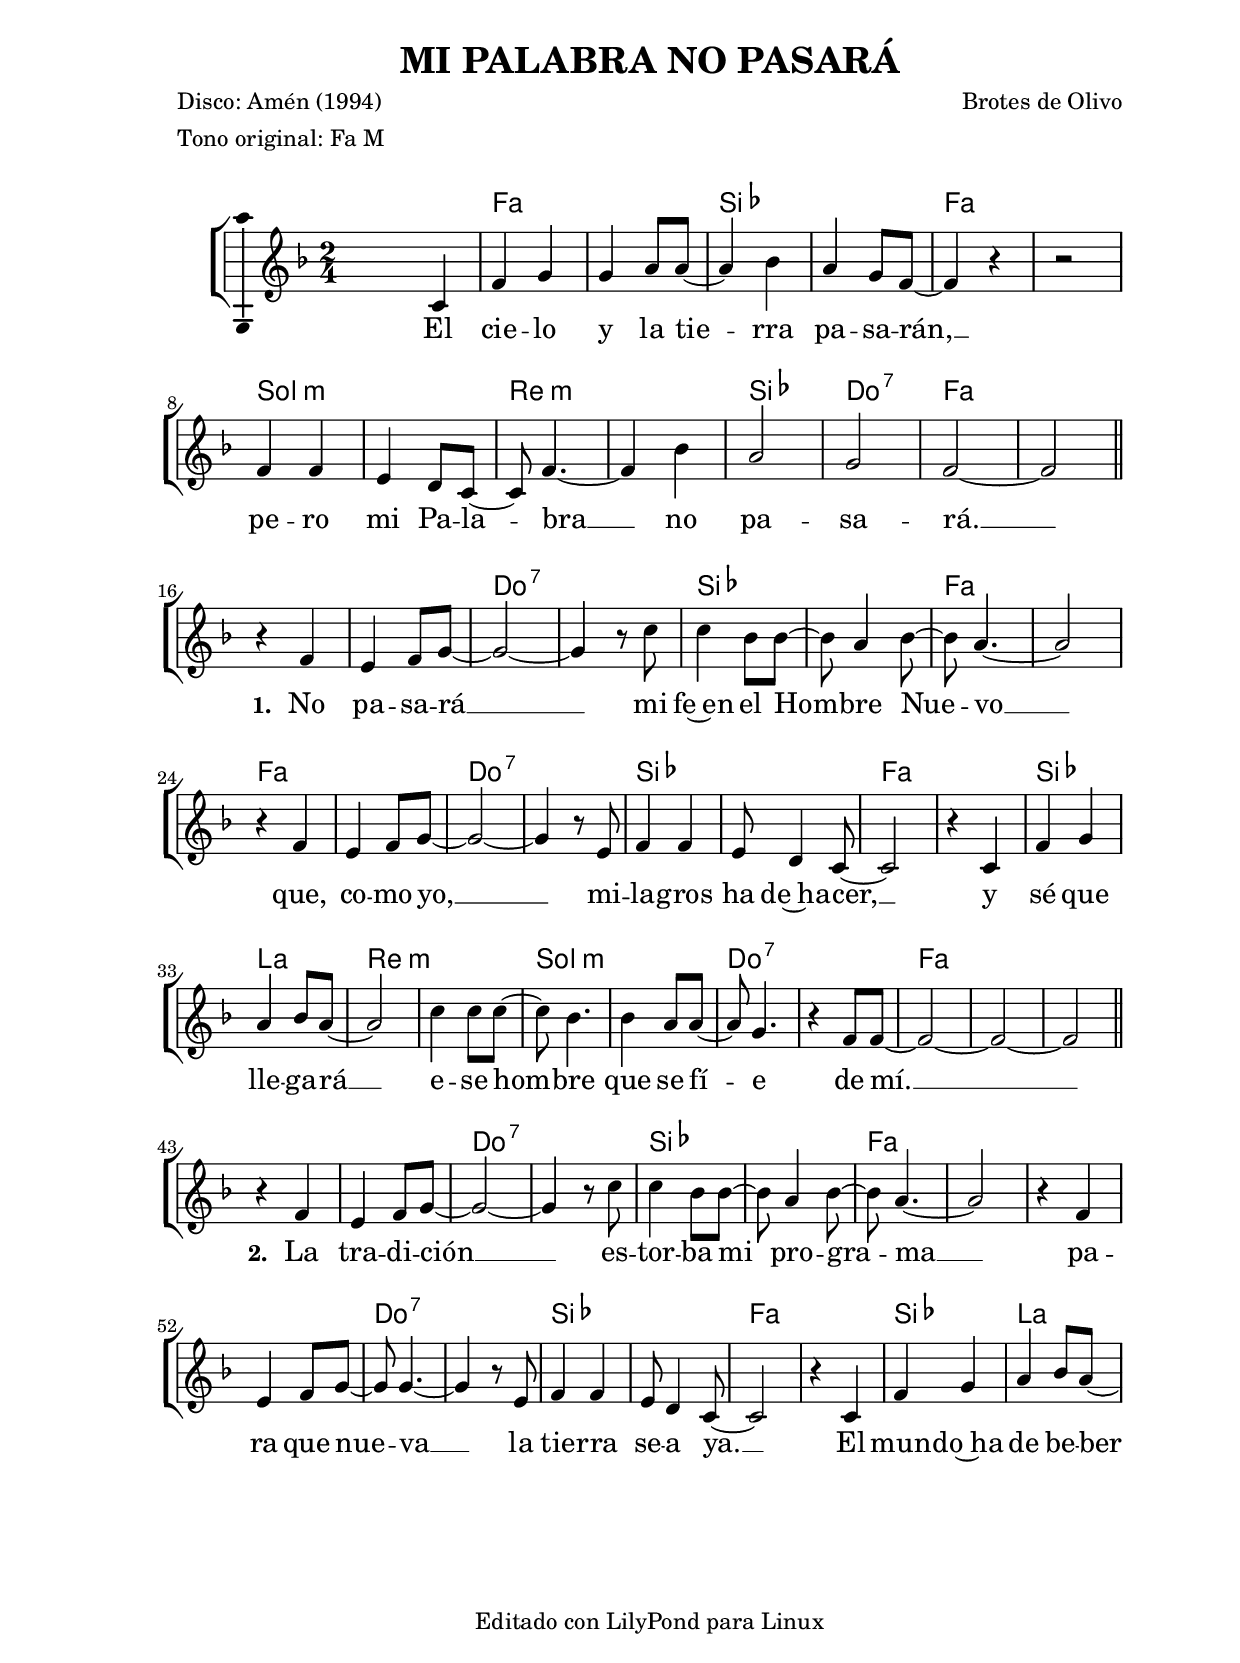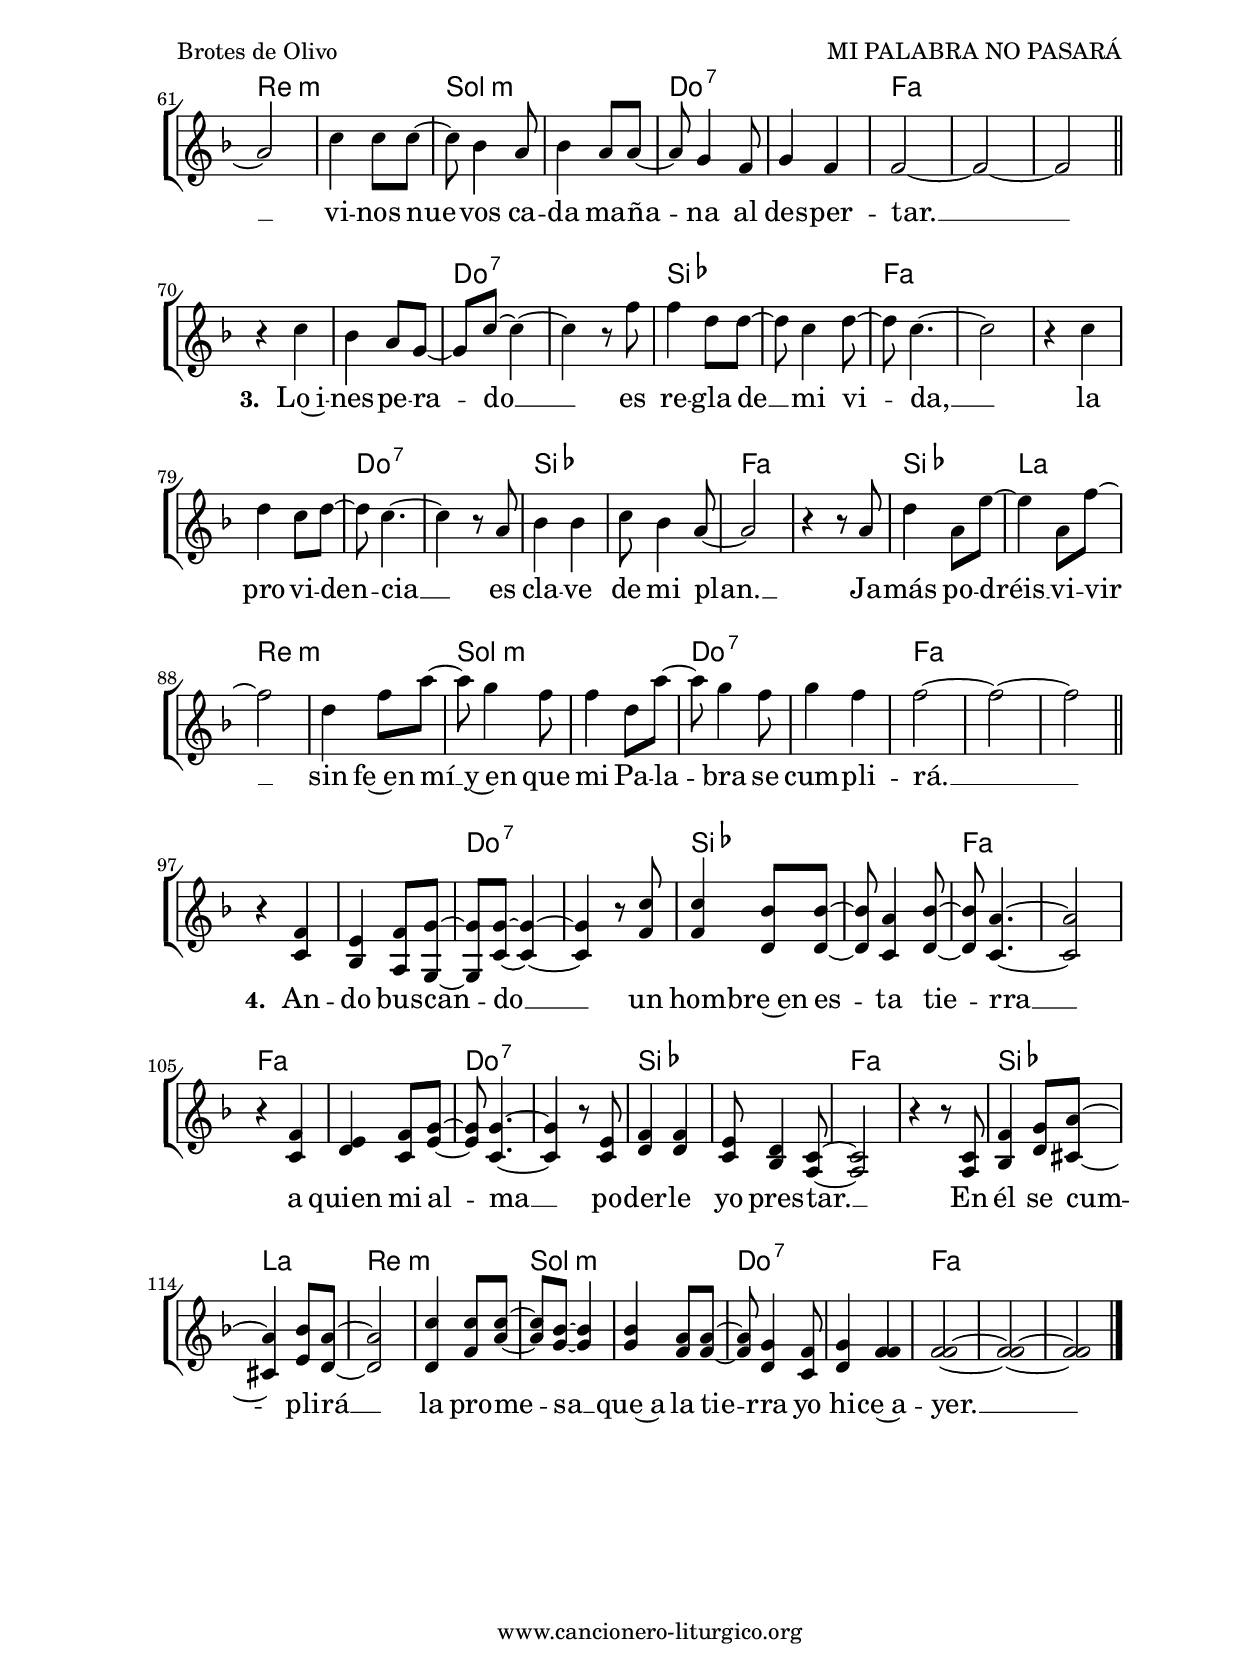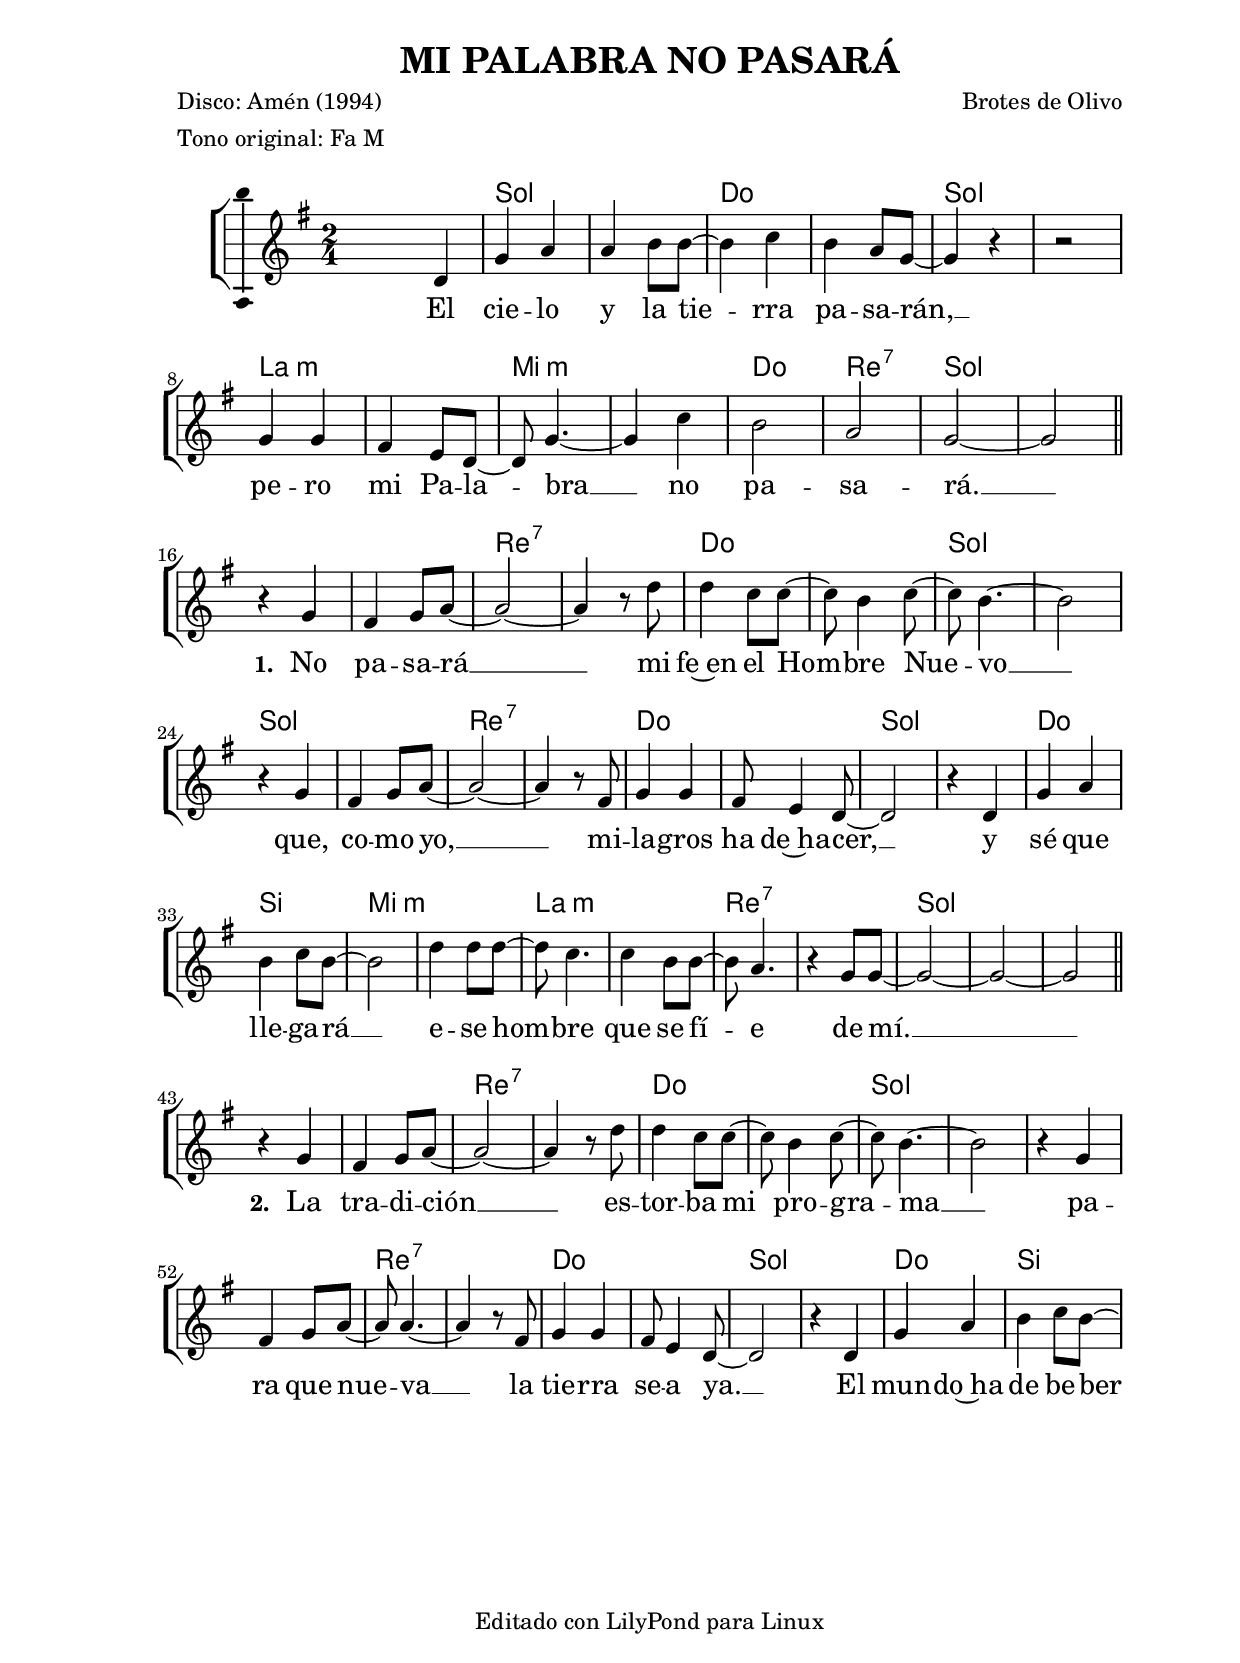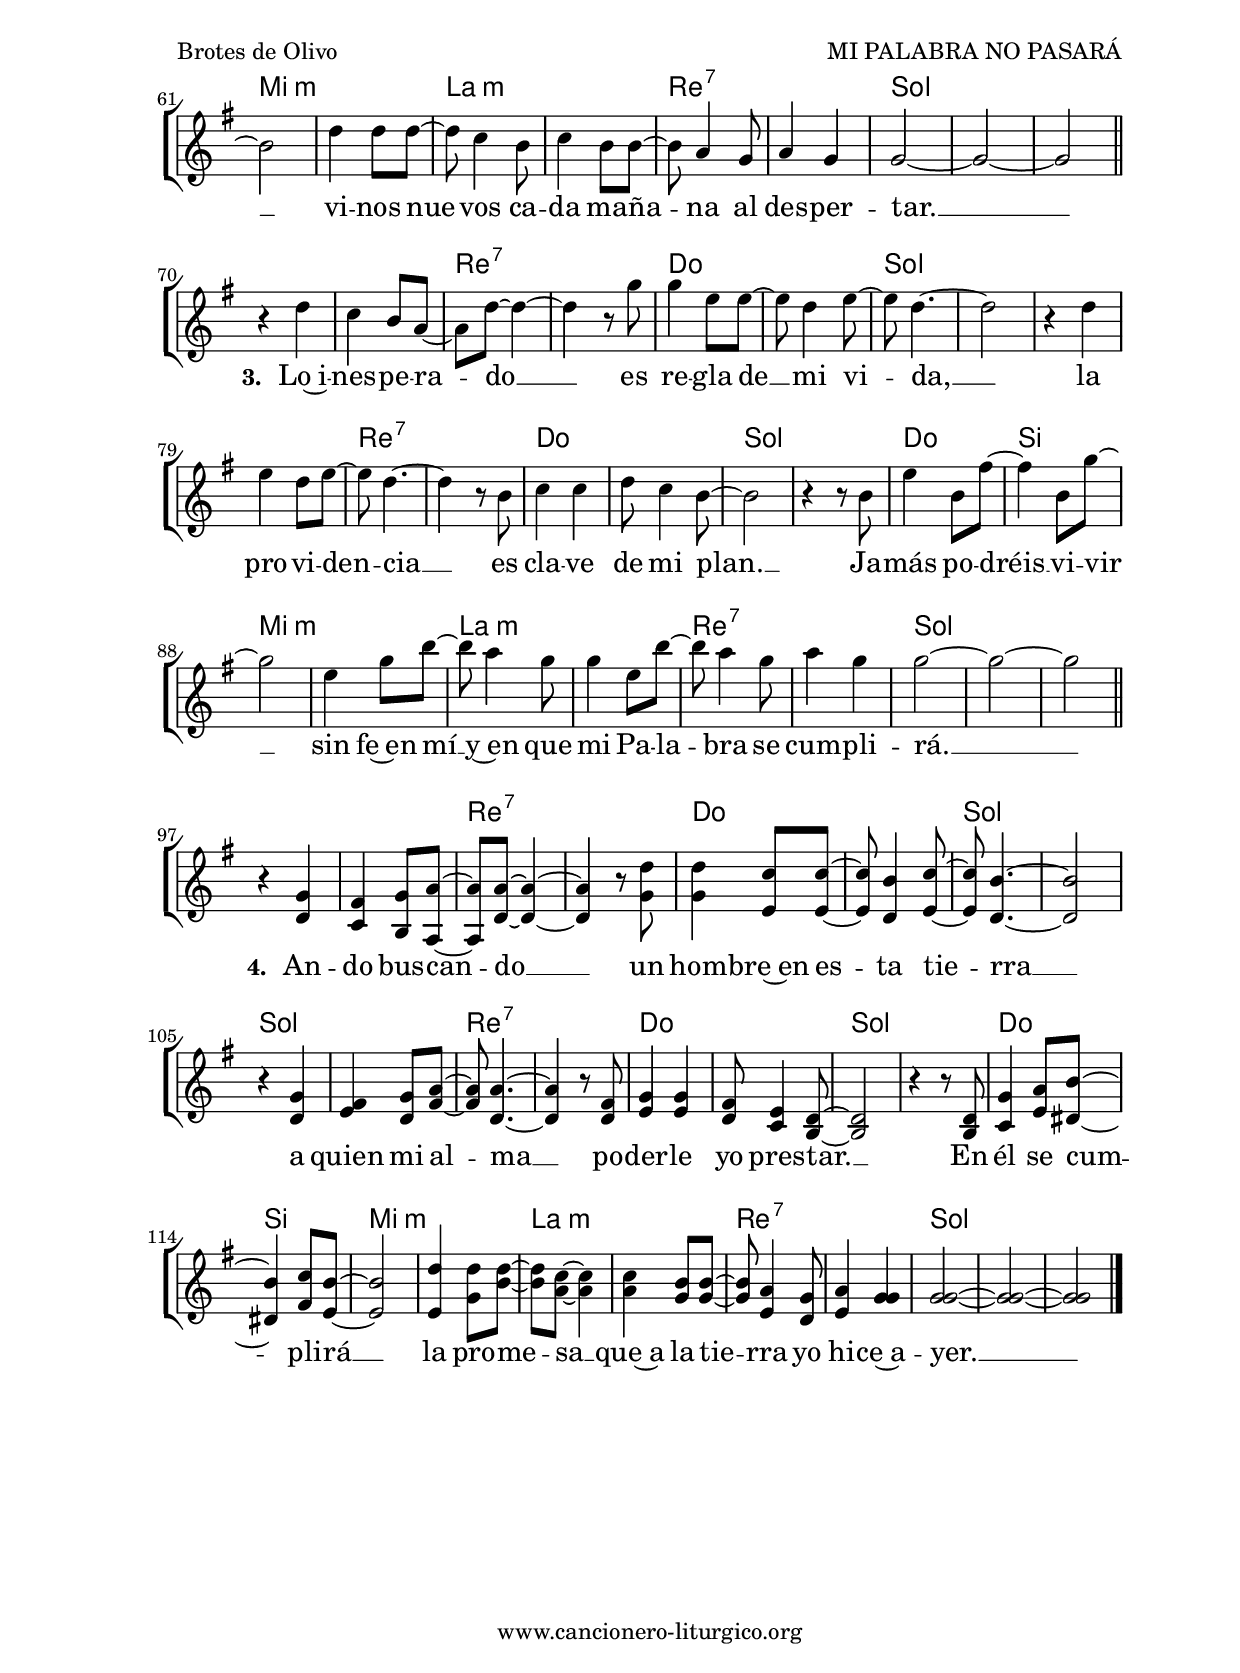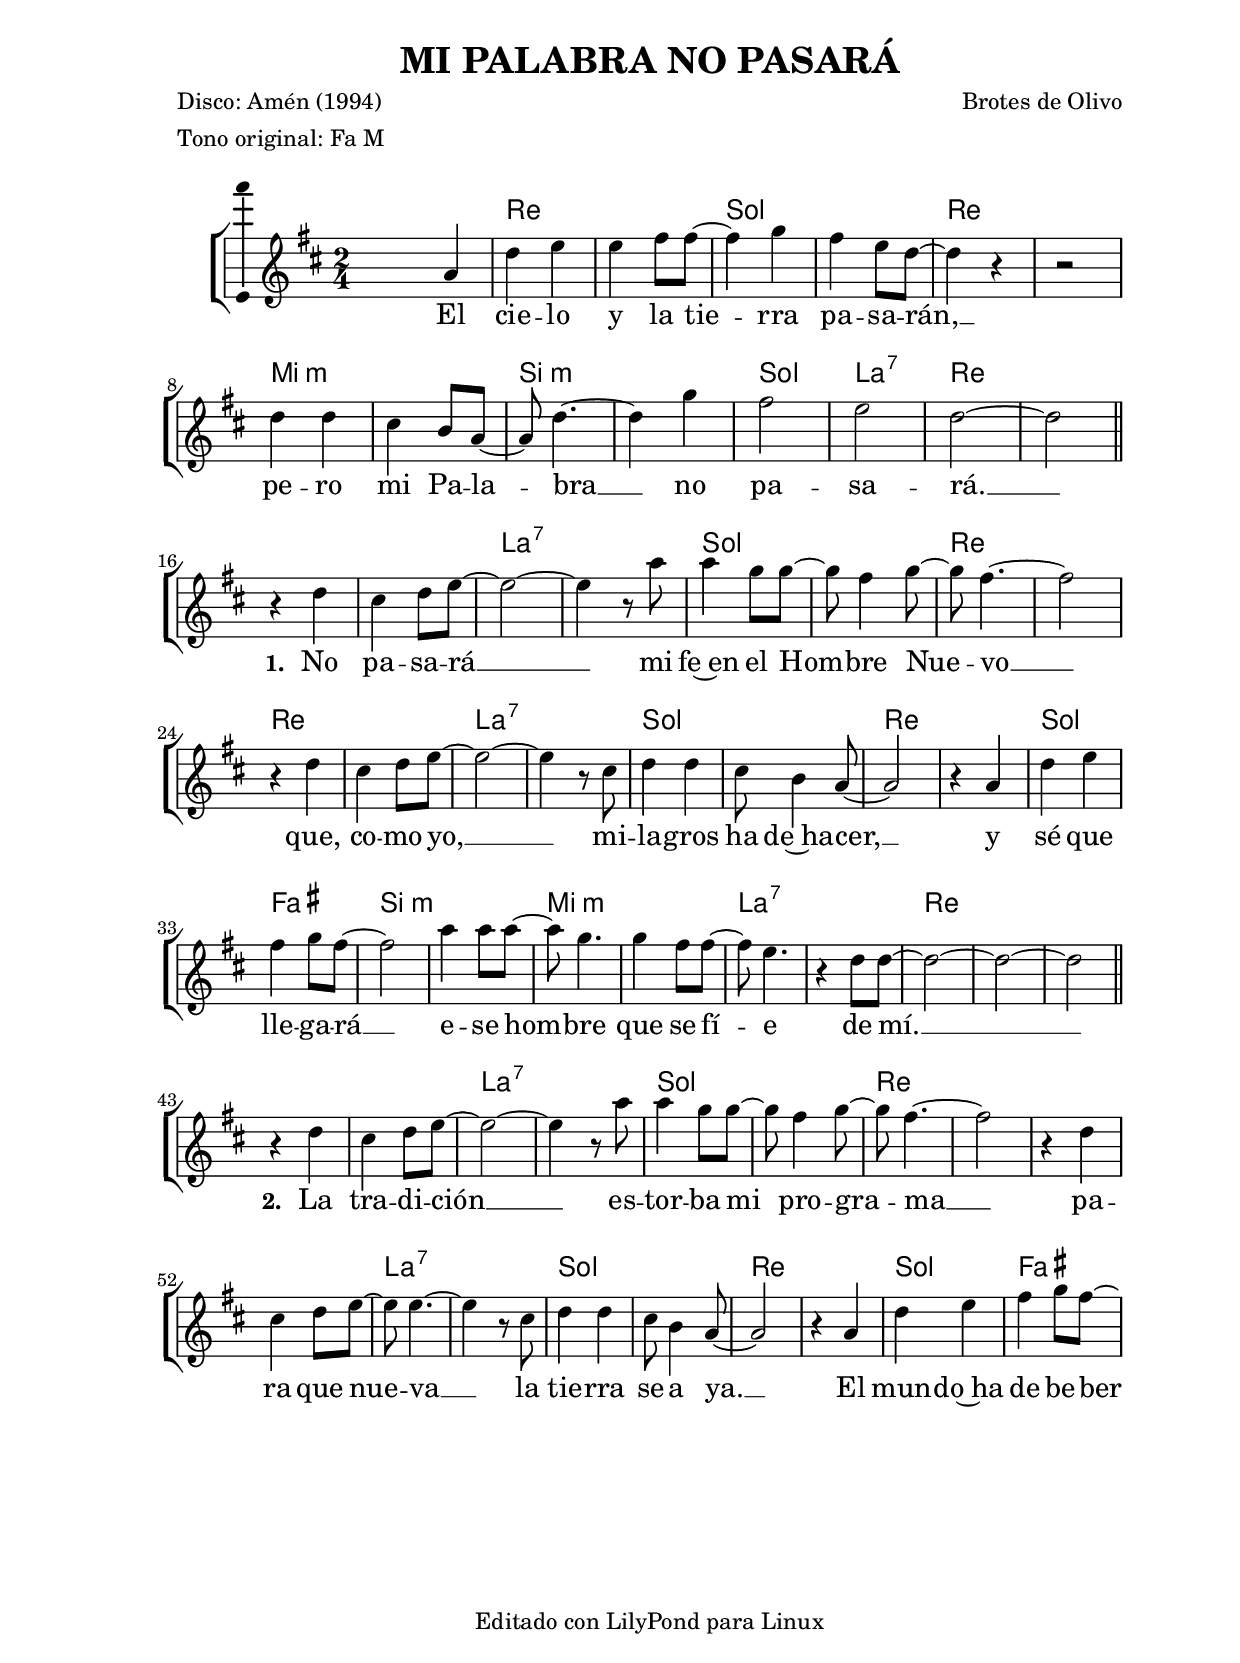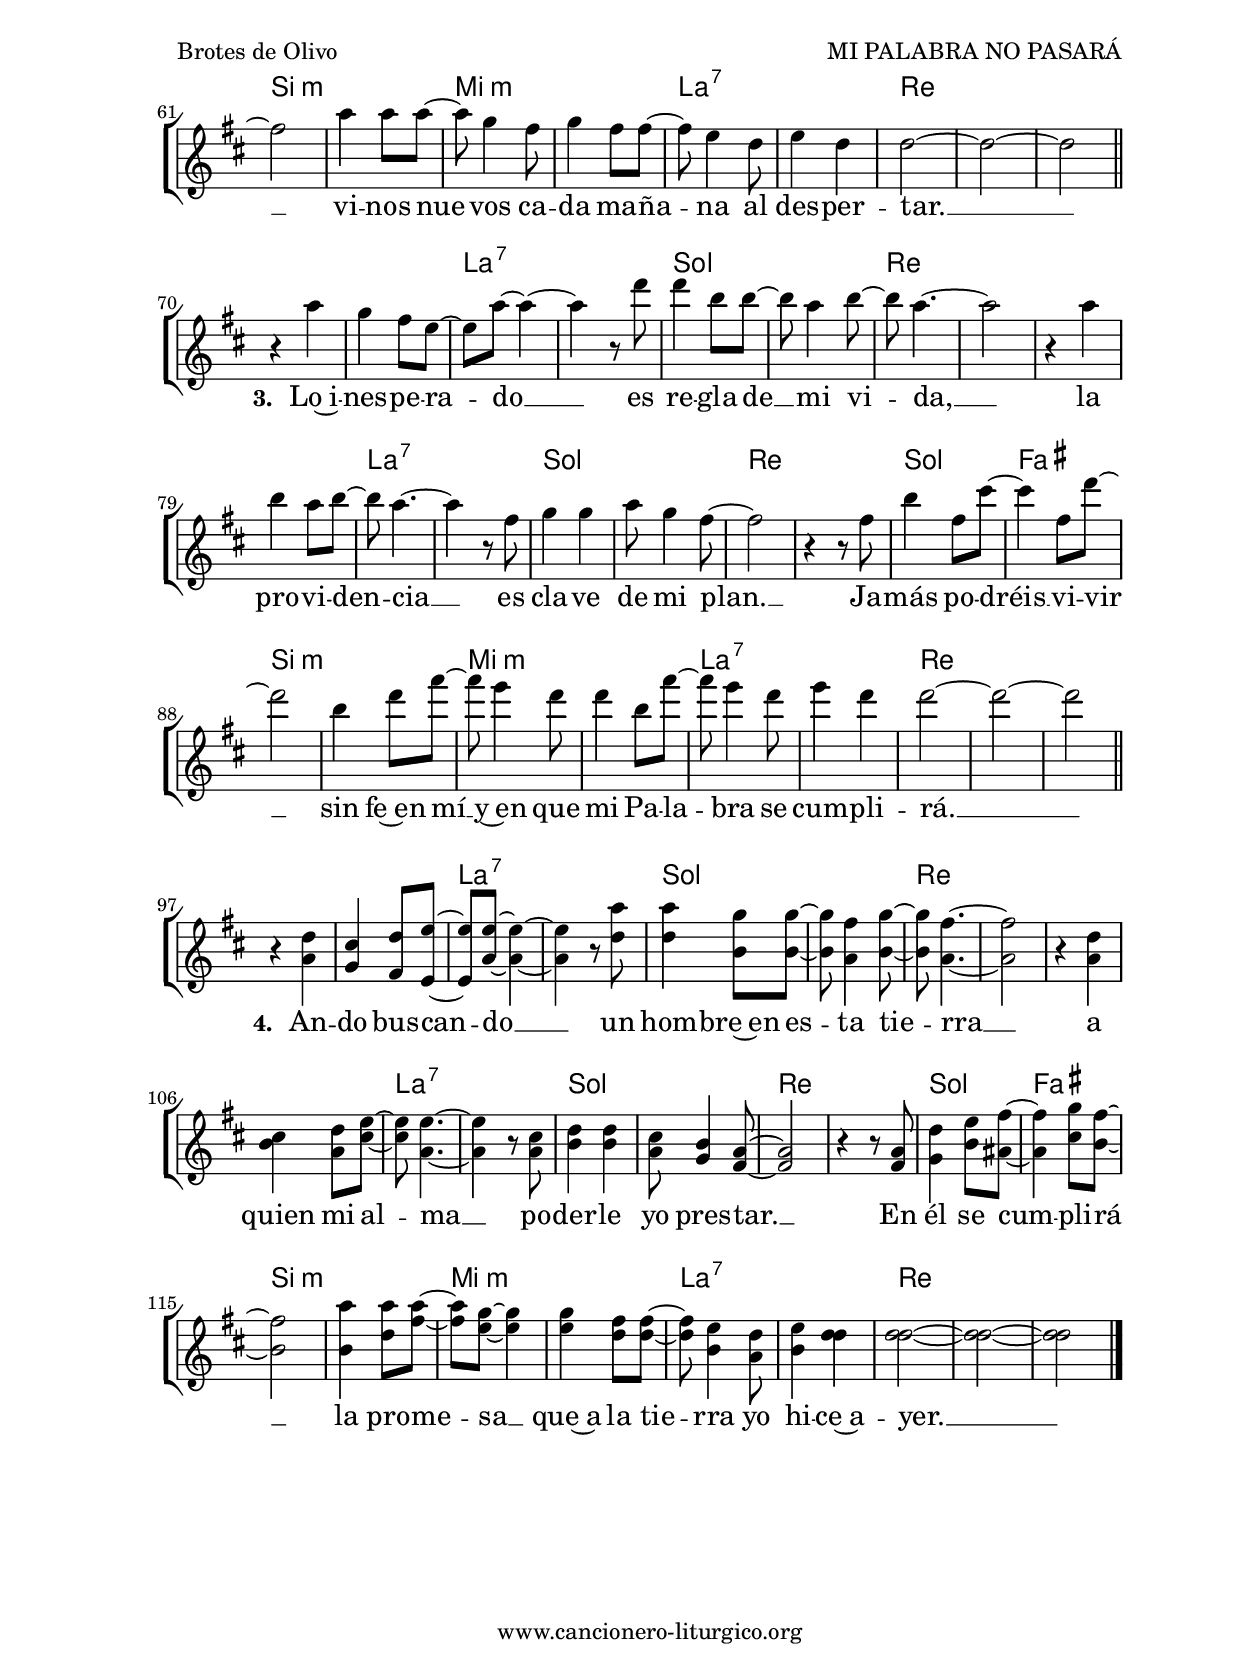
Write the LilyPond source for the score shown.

%
%para convertir .midi en .wav:
%timidity filename.midi -Ow -o finename.wav
%
%
%Para convertir de .wav a .mp3:
%lame -h -m j filename.wav
%
%
%para escuchar el midi:
%timidity nombrefichero.midi
%


%versión de lilypond para la que se ha escrito esta partitura:
\version "2.16.0"

	%Tamaño papel
	#(set-default-paper-size "a4")
	%Tamaño partitura
	#(set-global-staff-size 20)
	%No responde al pulsar sobre una nota
	#(ly:set-option 'point-and-click #f)

%parámetros del encabezamiento:
\header {
	title = "MI PALABRA NO PASARÁ"
	subtitle = ""
	composer = "Brotes de Olivo"
	poet = "Disco: Amén (1994)"
	meter = "Tono original: Fa M"
	arranger = ""
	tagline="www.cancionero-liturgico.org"
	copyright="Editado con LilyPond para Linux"
	}

%parámetros asociados al papel:
\paper  {
	oddHeaderMarkup = \markup {\fill-line { \on-the-fly #not-first-page \fromproperty #'header:title \on-the-fly #not-first-page \fromproperty #'header:composer }}
	evenHeaderMarkup = \markup {\fill-line { \fromproperty #'header:composer \fromproperty #'header:title }}
	#(set-paper-size "a4")
	print-page-number = ##f
	first-page-number = 1
	print-first-page-number = ##f
%	head-separation = 3.0 \cm
	top-margin = 2.0 \cm
	bottom-margin = 0.5\cm
%%%	bottom-margin = -2.0\cm
	left-margin = 3.0 \cm
	line-width = 16.0 \cm 
	indent = 8\mm
	interscoreline = 2.\mm
	between-system-space = 15\mm
%	para que las partituras no llenen la hoja:
	ragged-bottom = ##t
%	idem para la última hoja:
	ragged-last-bottom = ##f
%	para que las partituras llenen el ancho del papel:
	ragged-last = ##f
	after-title-space = 2.5 \cm
%page-count=1
%system-count=8

	%Flexible Vertical Spacing
%	markup-markup-spacing =
%	#'((basic-distance . 15) (minimum-distance . 15) (padding . 3))
	markup-system-spacing =
	#'((basic-distance . 15) (minimum-distance . 15) (padding . 3))
	system-system-spacing =
	#'((basic-distance . 15) (minimum-distance . 15) (padding . 3))
	score-system-spacing =
	#'((basic-distance . 15) (minimum-distance . 15) (padding . 5))
%	top-system-spacing = % header
%	#'((basic-distance . 8) (minimum-distance . 0) (padding . 0))
%	top-markup-spacing =
%	#'((basic-distance . 20) (minimum-distance . 20) (padding . 0))
	last-bottom-spacing = % footer
	#'((basic-distance . 5) (minimum-distance . 5) (padding . 0))
%	score-markup-spacing =
%	#'((basic-distance . 16) (minimum-distance . 13) (padding . 0))

	}


%parámetros que afectan a toda la partitura:
global =  {
	%clave de sol (G):
	\clef G
	%armadura:
%%%	\transpose c e
	\key f \major
	\tempo 4=125
	\set Score.tempoHideNote = ##t
	}


acordes = {
	\italianChords
	\chordmode {
%%%	\transpose c e
{

s2
%f2 s bes s f s bes s f s c:7 s f s
f2 s bes s f s g:m s d:m s bes c:7 f s

s2 s c:7 s bes s f s f s c:7 s bes s f s bes a d:m s g:m s c:7 s f s f
s2 s c:7 s bes s f s f s c:7 s bes s f s bes a d:m s g:m s c:7 s f s f
s2 s c:7 s bes s f s f s c:7 s bes s f s bes a d:m s g:m s c:7 s f s f
s2 s c:7 s bes s f s f s c:7 s bes s f s bes a d:m s g:m s c:7 s f s f

	}
	}
}

melodia = 

%%%\transpose c e
{
	\relative c'{
	\time 2/4


s4 c
f4 g
g4 a8 a~
a4 bes
a4 g8 f~
f4 r
r2

f4 f
e4 d8 c~
c8 f4.~
f4 bes
a2
g2
f2~
f2

\bar "||"
\break

r4 f4
%e8 f4 g8~
e4 f8 g8~
g2~
g4 r8 c8
c4 bes8 bes~
bes8 a4 bes8~
bes8 a4.~
a2
%%%\break

r4 f4
%e8 f4 g8~
e4 f8 g8~
g2~
g4 r8 e8
f4 f
e8 d4 c8~
c2
%%%\break

r4 c4
f4 g
a4 bes8 a~
a2

c4 c8 c~
c8 bes4.
bes4 a8 a~
a8 g4.
r4 f8 f~
f2~
f2~
f2

\bar "||"
\break

r4 f4
%e8 f4 g8~
e4 f8 g8~
g2~
g4 r8 c8
c4 bes8 bes~
bes8 a4 bes8~
bes8 a4.~
a2
%%%\break

r4 f4
%e8 f4 g8~
e4 f8 g8~
g8 g4.~
g4 r8 e8
f4 f
e8 d4 c8~
c2
%%%\break

r4 c4
f4 g
a4 bes8 a~
a2

c4 c8 c~
c8 bes4 a8
bes4 a8 a~
a8 g4 f8
g4 f4
f2~
f2~
f2

\bar "||"
\break

r4 c'4
bes4 a8 g8~
g8 c8~c4~
c4 r8 f8
f4 d8 d~
d8 c4 d8~
d8 c4.~
c2
%%%\break

r4 c4
d4 c8 d8~
d8 c4.~
c4 r8 a8
bes4 bes
c8 bes4 a8~
a2
%%%\break

r4 r8 a8
d4 a8 e'8~
e4 a,8 f'~
f2

d4 f8 a~
a8 g4 f8

f4 d8 a'~
a8 g4 f8
g4 f4
f2~
f2~
f2

\bar "||"
\break

<<
{
r4 c,4
bes4 a8 g8~
g8 c8~c4~
c4 r8 f8
f4 d8 d~
d8 c4 d8~
d8 c4.~
c2
%%%\break

r4 c4
d4 c8 e8~
e8 c4.~
c4 r8 c8
d4 d
c8 bes4 a8~
a2
%%%\break

r4 r8 a8
bes4 d8 cis8~
cis4 e8 d~
d2

d4 f8 a~
a8 g8~g4

g4 f8 f~
f8 d4 c8
d4 f4
f2~
f2~
f2
}
{
r4 f4
e4 f8 g8~
g8 g8~g4~
g4 r8 c8
c4 bes8 bes~
bes8 a4 bes8~
bes8 a4.~
a2
%%%\break

r4 f4
e4 f8 g8~
g8 g4.~
g4 r8 e8
f4 f
e8 d4 c8~
c2
%%%\break

r4 r8 c8
f4 g8 a8~
a4 bes8 a~
a2

c4 c8 c~
c8 bes8~bes4

bes4 a8 a~
a8 g4 f8
g4 f4
f2~
f2~
f2
}
>>

\bar "|."
	}
	}


texto = \lyricmode {
El cie -- lo y la tie -- rra pa -- sa -- rán, __
pe -- ro mi Pa -- la -- bra __ no pa -- sa -- rá. __

\set stanza =#"1. " No pa -- sa -- rá __
mi fe~en el Hom -- bre Nue -- vo __
que, co -- mo yo, __
mi -- la -- gros ha de~ha -- cer, __
y sé que lle -- ga -- rá __
e -- se hom -- bre que se fí -- e de mí. __

\set stanza =#"2. " La tra -- di -- ción __
es -- tor -- ba mi pro -- gra -- ma __
pa -- ra que nue -- va __
la tie -- rra se -- a ya. __
El mun -- do~ha de be -- ber __
vi -- nos nue -- vos ca -- da ma -- ña -- na al des -- per -- tar. __

\set stanza =#"3. " Lo~i -- nes -- pe -- ra -- do __
es re -- gla de __ mi vi -- da, __
la pro -- vi -- den -- cia __
es cla -- ve de mi plan. __
Ja -- más po -- dréis __ vi -- vir __
sin fe~en mí __
y~en que mi Pa -- la -- bra se cum -- pli -- rá. __

\set stanza =#"4. " An -- do bus -- can -- do __
un hom -- bre~en es -- ta tie -- rra __
a quien mi al -- ma __
po -- der -- le yo pres -- tar. __
En él se cum -- pli -- rá __
la pro -- me -- sa __
que~a la tie -- rra yo hi -- ce~a -- yer. __

	}


acordesStaff = \context ChordNames = acordesStaff <<
	\set chordChanges = ##t
	\acordes
	>>


vozStaff = \context Voice = vozStaff
\with {\consists "Ambitus_engraver"}
<<
%	\set Staff.instrumentName = ""
%	\set Staff.shortInstrumentName = ""
%	\set Staff.midiInstrument = #"clarinet"
%	\set Staff.midiInstrument = #"cello"
%	\set Staff.midiInstrument = #"flute"
	\set Staff.midiInstrument = #"electric guitar (jazz)"
%	\set Staff.midiInstrument = #"english horn"
%	\set Staff.midiInstrument = #"violin"
%	\set Staff.midiInstrument = #"glockenspiel"
	\set Staff.midiMinimumVolume = #0.7
	\set Staff.midiMaximumVolume = #0.9
	\global
	\melodia
	>>

textoStaff = \context Lyrics = textoStaff <<
	\lyricsto vozStaff \texto
	>>

\book {
	\score {
		\context ChoirStaff {
			\override StaffGroup.SystemStartBracket #'collapse-height = #1
			\override Score.SystemStartBar #'collapse-height = #1
			<<
			\acordesStaff
			\vozStaff
			\textoStaff
			>>
			}
		\layout {
	    		\context {
				\Lyrics
				\override LyricText #'font-size = #2
				}
	   		 \context {
				\Score
				\override StaffSymbol #'staff-space = #(magstep +3)
				}
			}
		}
	\score {
		\unfoldRepeats
		\context ChoirStaff {
			<<
			\acordesStaff
			\vozStaff
			>>
			}
		\midi {
	  		\context {
	  			\Score
				tempoWholesPerMinute = #(ly:make-moment 70 4)
				}
			}
		}
	}



#(define output-suffix "C")
\book {
	\score {
		\context ChoirStaff {
			\override StaffGroup.SystemStartBracket #'collapse-height = #1
			\override Score.SystemStartBar #'collapse-height = #1
\transpose c d
			<<
			\acordesStaff
			\vozStaff
			\textoStaff
			>>
			}
		\layout {
	    		\context {
				\Lyrics
				\override LyricText #'font-size = #2
				}
	   		 \context {
				\Score
				\override StaffSymbol #'staff-space = #(magstep +3)
				}
			}
		}
	}

#(define output-suffix "S")
\book {
	\score {
		\context ChoirStaff {
			\override StaffGroup.SystemStartBracket #'collapse-height = #1
			\override Score.SystemStartBar #'collapse-height = #1
\transpose c a
			<<
			\acordesStaff
			\vozStaff
			\textoStaff
			>>
			}
		\layout {
	    		\context {
				\Lyrics
				\override LyricText #'font-size = #2
				}
	   		 \context {
				\Score
				\override StaffSymbol #'staff-space = #(magstep +3)
				}
			}
		}
	}


